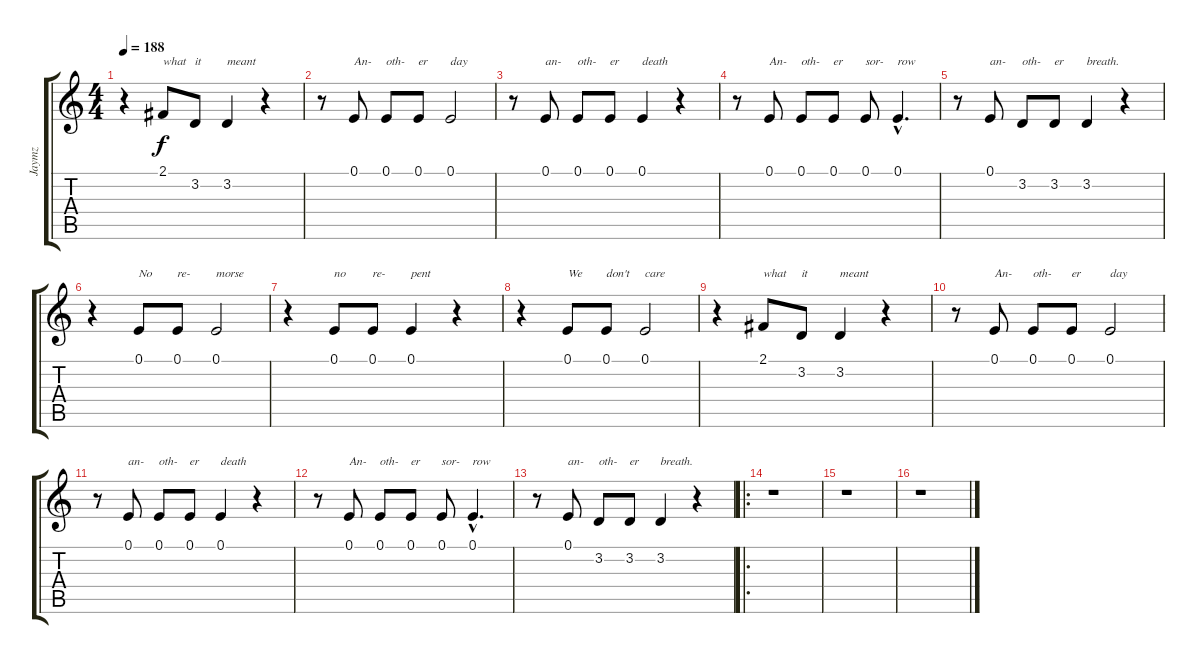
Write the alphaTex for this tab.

\track ("Jaymz" "Jaymz") {instrument brasssection}
\staff {score tabs}
\tuning (E4 B3 G3 D3 A2 E2) {hide}
\ts (4 4)
\tempo 188
\clef g2
\ks c
r.4{dy f} 2.1.8{txt "what "} 3.2.8{txt "it "} 3.2.4{txt "meant"} r.4 |
r.8 0.1.8{txt "An-"} 0.1.8{txt "oth-"} 0.1.8{txt "er"} 0.1.2{txt "day"} |
r.8 0.1.8{txt "an-"} 0.1.8{txt "oth-"} 0.1.8{txt "er"} 0.1.4{txt "death"} r.4 |
r.8 0.1.8{txt "An-"} 0.1.8{txt "oth-"} 0.1.8{txt "er"} 0.1.8{txt "sor-"} 0.1{hac}.4{d txt "row"} |
r.8 0.1.8{txt "an-"} 3.2.8{txt "oth-"} 3.2.8{txt "er"} 3.2.4{txt "breath."} r.4 |
r.4 0.1.8{txt "No"} 0.1.8{txt "re-"} 0.1.2{txt "morse"} |
r.4 0.1.8{txt "no"} 0.1.8{txt "re-"} 0.1.4{txt "pent"} r.4 |
r.4 0.1.8{txt "We "} 0.1.8{txt "don't "} 0.1.2{txt "care"} |
r.4 2.1.8{txt "what "} 3.2.8{txt "it "} 3.2.4{txt "meant"} r.4 |
r.8 0.1.8{txt "An-"} 0.1.8{txt "oth-"} 0.1.8{txt "er"} 0.1.2{txt "day"} |
r.8 0.1.8{txt "an-"} 0.1.8{txt "oth-"} 0.1.8{txt "er"} 0.1.4{txt "death"} r.4 |
r.8 0.1.8{txt "An-"} 0.1.8{txt "oth-"} 0.1.8{txt "er"} 0.1.8{txt "sor-"} 0.1{hac}.4{d txt "row"} |
r.8 0.1.8{txt "an-"} 3.2.8{txt "oth-"} 3.2.8{txt "er"} 3.2.4{txt "breath."} r.4 |
\ro
r.1 |
r.1 |
r.1
